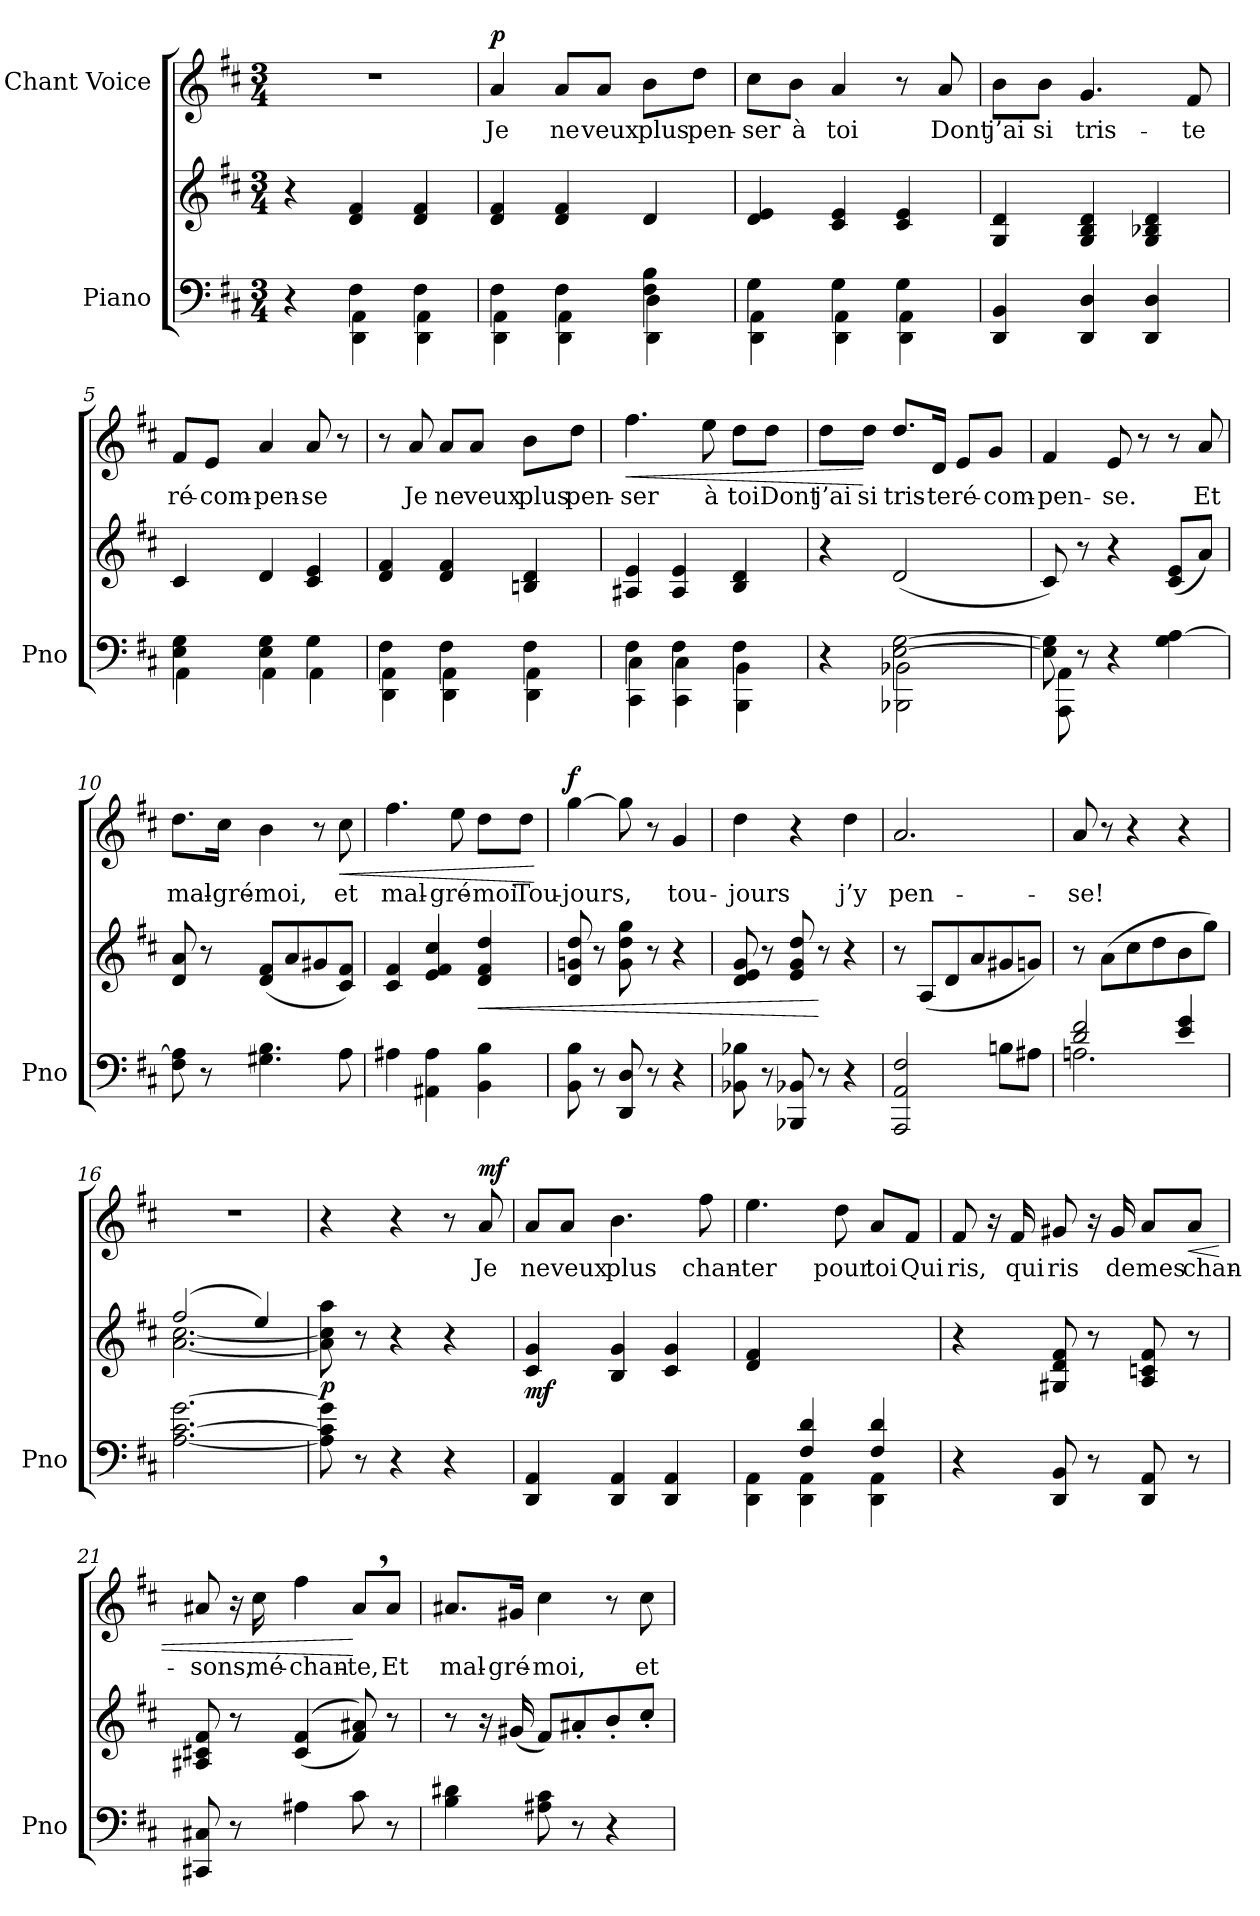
**kern	**kern	**dynam	**kern	**text	**dynam
*part2	*part2	*part2	*part1	*part1	*part1
*staff3	*staff2	*staff2/3	*staff1	*staff1	*staff1
*I"Piano	*	*	*I"Chant Voice	*	*
*I'Pno	*	*	*	*	*
*clefF4	*clefG2	*	*clefG2	*	*
*k[f#c#]	*k[f#c#]	*	*k[f#c#]	*	*
*M3/4	*M3/4	*	*M3/4	*	*
=1	=1	=1	=1	=1	=1
*^	*	*	*	*	*
4ryy	4r	4r	.	2.r	.	.
4F#\	4DD\ 4AA\	4d/ 4f#/	.	.	.	.
4F#\	4DD\ 4AA\	4d/ 4f#/	.	.	.	.
=2	=2	=2	=2	=2	=2	=2
!	!	!	!	!	!LO:LY:b	!LO:DY:a
4F#\	4DD\ 4AA\	4d/ 4f#/	.	4a/	Je	p
!	!	!	!	!	!LO:LY:b	!
4F#\	4DD\ 4AA\	4d/ 4f#/	.	8a/L	ne	.
!	!	!	!	!	!LO:LY:b	!
.	.	.	.	8a/J	veux	.
!	!	!	!	!	!LO:LY:b	!
4F#\ 4B\	4DD\ 4D\	4d/	.	8b\L	plus	.
!	!	!	!	!	!LO:LY:b	!
.	.	.	.	8dd\J	pen-	.
=3	=3	=3	=3	=3	=3	=3
!	!	!	!	!	!LO:LY:b	!
4G\	4DD\ 4AA\	4d/ 4e/	.	8cc#\L	-ser	.
!	!	!	!	!	!LO:LY:b	!
.	.	.	.	8b\J	à	.
!	!	!	!	!	!LO:LY:b	!
4G\	4DD\ 4AA\	4c#/ 4e/	.	4a/	toi	.
4G\	4DD\ 4AA\	4c#/ 4e/	.	8r	.	.
!	!	!	!	!	!LO:LY:b	!
.	.	.	.	8a/	Dont	.
*v	*v	*	*	*	*	*
=4	=4	=4	=4	=4	=4
!	!	!	!	!LO:LY:b	!
4DD/ 4BB/	4G/ 4d/	.	8b\L	j’ai	.
!	!	!	!	!LO:LY:b	!
.	.	.	8b\J	si	.
!	!	!	!	!LO:LY:b	!
4DD/ 4D/	4G/ 4B/ 4d/	.	4.g/	tris-	.
4DD/ 4D/	4G/ 4B-X/ 4d/	.	.	.	.
!	!	!	!	!LO:LY:b	!
.	.	.	8f#/	-te	.
=5	=5	=5	=5	=5	=5
*^	*	*	*	*	*
!	!	!	!	!	!LO:LY:b	!
4E\ 4G\	4AA\	4c#/	.	8f#/L	ré-	.
!	!	!	!	!	!LO:LY:b	!
.	.	.	.	8e/J	-com-	.
!	!	!	!	!	!LO:LY:b	!
4E\ 4G\	4AA\	4d/	.	4a/	-pen-	.
!	!	!	!	!	!LO:LY:b	!
4G\	4AA\	4c#/ 4e/	.	8a/	-se	.
.	.	.	.	8r	.	.
!!LO:LB:g=z
=6	=6	=6	=6	=6	=6	=6
4F#\	4DD\ 4AA\	4d/ 4f#/	.	8r	.	.
!	!	!	!	!	!LO:LY:b	!
.	.	.	.	8a/	Je	.
!	!	!	!	!	!LO:LY:b	!
4F#\	4DD\ 4AA\	4d/ 4f#/	.	8a/L	ne	.
!	!	!	!	!	!LO:LY:b	!
.	.	.	.	8a/J	veux	.
!	!	!	!	!	!LO:LY:b	!
4F#\	4DD\ 4AA\	4Bn/ 4d/	.	8b\L	plus	.
!	!	!	!	!	!LO:LY:b	!
.	.	.	.	8dd\J	pen-	.
=7	=7	=7	=7	=7	=7	=7
!	!	!	!	!	!LO:LY:b	!LO:HP:b
4F#\	4CC#\ 4C#\	4A#X/ 4e/	.	4.ff#\	-ser	<
4F#\	4CC#\ 4C#\	4A#/ 4e/	.	.	.	.
!	!	!	!	!	!LO:LY:b	!
.	.	.	.	8ee\	à	.
!	!	!	!	!	!LO:LY:b	!
4F#\	4BBB\ 4BB\	4B/ 4d/	.	8dd\L	toi	.
!	!	!	!	!	!LO:LY:b	!
.	.	.	.	8dd\J	Dont	.
=8	=8	=8	=8	=8	=8	=8
*	*	*^	*	*	*	*
!	!	!	!	!	!	!LO:LY:b	!
4ryy	4r	4r	4ryy	.	8dd\L	j’ai	.
!	!	!	!	!	!	!LO:LY:b	!
.	.	.	.	.	8dd\J	si	[
!	!	!	!	!	!	!LO:LY:b	!
[2E\ [2G\	2BBB-X\ 2BB-X\	(2d/	2ryy	.	8.dd/L	tris-	.
!	!	!	!	!	!	!LO:LY:b	!
.	.	.	.	.	16d/Jk	-te	.
!	!	!	!	!	!	!LO:LY:b	!
.	.	.	.	.	8e/L	ré-	.
!	!	!	!	!	!	!LO:LY:b	!
.	.	.	.	.	8g/J	-com-	.
=9	=9	=9	=9	=9	=9	=9	=9
!	!	!	!	!	!	!LO:LY:b	!
8E\] 8G\]	8AAA\ 8AA\	8c#/)	8ryy	.	4f#/	-pen-	.
2ryy	8r	8r	8ryy	.	.	.	.
!	!	!	!	!	!	!LO:LY:b	!
.	4r	4r	4ryy	.	8e/	-se.	.
.	.	.	.	.	8r	.	.
.	4G\ [4A\	(<8c#/ 8e/L	4ryy	.	8r	.	.
!	!	!	!	!	!	!LO:LY:b	!
8ryy	.	8a/J)	.	.	8a/	Et	.
*v	*v	*	*	*	*	*	*
*	*v	*v	*	*	*	*
!!LO:LB:g=z
=10	=10	=10	=10	=10	=10
!	!	!	!	!LO:LY:b	!
8F#\ 8A\]	8d/ 8a/	.	8.dd\L	mal-	.
8r	8r	.	.	.	.
!	!	!	!	!LO:LY:b	!
.	.	.	16cc#\Jk	-gré-	.
!	!	!	!	!LO:LY:b	!
4.G#X\ 4.B\	(8d/ 8f#/L	.	4b\	-moi,	.
.	8a/	.	.	.	.
.	8g#X/	.	8r	.	.
!	!	!	!	!LO:LY:b	!LO:HP:b
8A\	8c#/ 8f#/J)	.	8cc#\	et	<
=11	=11	=11	=11	=11	=11
!	!	!	!	!LO:LY:b	!
4A#X\	4c#/ 4f#/	.	4.ff#\	mal-	.
4AA#X\ 4A#\	4e/ 4f#/ 4cc#/	.	.	.	.
!	!	!	!	!LO:LY:b	!
.	.	.	8ee\	-gré-	.
!	!	!LO:HP:b	!	!LO:LY:b	!
4BB\ 4B\	4d/ 4f#/ 4dd/	<	8dd\L	-moi	.
!	!	!	!	!LO:LY:b	!
.	.	.	8dd\J	Tou-	.
.	.	.	.	.	[
=12	=12	=12	=12	=12	=12
!	!	!	!	!LO:LY:b	!LO:DY:a
8BB\ 8B\	8d/ 8gn/ 8dd/	.	[4gg\	-jours,	f
8r	8r	.	.	.	.
8DD/ 8D/	8g\ 8dd\ 8gg\	.	8gg\]	.	.
8r	8r	.	8r	.	.
!	!	!	!	!LO:LY:b	!
4r	4r	.	4g/	tou-	.
=13	=13	=13	=13	=13	=13
!	!	!	!	!LO:LY:b	!
8BB-X\ 8B-X\	8d/ 8e/ 8g/	.	4dd\	-jours	.
8r	8r	.	.	.	.
8BBB-X/ 8BB-X/	8e/ 8g/ 8dd/	.	4r	.	.
8r	8r	[	.	.	.
!	!	!	!	!LO:LY:b	!
4r	4r	.	4dd\	j’y	.
=14	=14	=14	=14	=14	=14
!	!	!	!	!LO:LY:b	!
2AAA/ 2AA/ 2F#/	8r	.	2.a/	pen-	.
.	(8A/L	.	.	.	.
.	8d/	.	.	.	.
.	8a/	.	.	.	.
8Bn\L	8g#X/	.	.	.	.
8A#X\J	8gn/J)	.	.	.	.
!!LO:LB:g=z
=15	=15	=15	=15	=15	=15
*^	*	*	*	*	*
!	!	!	!	!	!LO:LY:b	!
2d/ 2f#/	2.An\	8r	.	8a/	-se!	.
.	.	(8a\L	.	8r	.	.
.	.	8cc#\	.	4r	.	.
.	.	8dd\	.	.	.	.
4e/ 4g/	.	8b\	.	4r	.	.
.	.	8gg\J)	.	.	.	.
*v	*v	*	*	*	*	*
=16	=16	=16	=16	=16	=16
*	*^	*	*	*	*
[2.A\ [2.c#\ [2.g\	(2ff#/	[2.a\ [2.cc#\	.	2.r	.	.
.	4ee/)	.	.	.	.	.
*	*v	*v	*	*	*	*
=17	=17	=17	=17	=17	=17
!	!	!LO:DY:b	!	!	!
8A\] 8c#\] 8g\]	8a\] 8cc#\] 8aa\	p	4r	.	.
8r	8r	.	.	.	.
4r	4r	.	4r	.	.
4r	4r	.	8r	.	.
!	!	!	!	!LO:LY:b	!LO:DY:a
.	.	.	8a/	Je	mf
=18	=18	=18	=18	=18	=18
!	!	!LO:DY:b	!	!LO:LY:b	!
4DD/ 4AA/	4c#/ 4g/	mf	8a/L	ne	.
!	!	!	!	!LO:LY:b	!
.	.	.	8a/J	veux	.
!	!	!	!	!LO:LY:b	!
4DD/ 4AA/	4B/ 4g/	.	4.b\	plus	.
4DD/ 4AA/	4c#/ 4g/	.	.	.	.
!	!	!	!	!LO:LY:b	!
.	.	.	8ff#\	chan-	.
=19	=19	=19	=19	=19	=19
*^	*	*	*	*	*
!	!	!	!	!	!LO:LY:b	!
4ryy	4DD\ 4AA\	4d/ 4f#/	.	4.ee\	-ter	.
4F#/ 4d/	4DD\ 4AA\	2ryy	.	.	.	.
!	!	!	!	!	!LO:LY:b	!
.	.	.	.	8dd\	pour	.
!	!	!	!	!	!LO:LY:b	!
4F#/ 4d/	4DD\ 4AA\	.	.	8a/L	toi	.
!	!	!	!	!	!LO:LY:b	!
.	.	.	.	8f#/J	Qui	.
*v	*v	*	*	*	*	*
!!LO:PB:g=z
=20	=20	=20	=20	=20	=20
!	!	!	!	!LO:LY:b	!
4r	4r	.	8f#/	ris,	.
.	.	.	16r	.	.
!	!	!	!	!LO:LY:b	!
.	.	.	16f#/	qui	.
!	!	!	!	!LO:LY:b	!
8DD/ 8BB/	8G#X/ 8d/ 8f#/	.	8g#X/	ris	.
8r	8r	.	16r	.	.
!	!	!	!	!LO:LY:b	!
.	.	.	16g#/	de	.
!	!	!	!	!LO:LY:b	!
8DD/ 8AA/	8A/ 8cn/ 8f#/	.	8a/L	mes	.
!	!	!	!	!LO:LY:b	!LO:HP:b
8r	8r	.	8a/J	chan-	<
=21	=21	=21	=21	=21	=21
!	!	!	!	!LO:LY:b	!
8CC#X/ 8C#X/	8A#X/ 8c#X/ 8f#/	.	8a#X/	-sons,	.
8r	8r	.	16r	.	.
!	!	!	!	!LO:LY:b	!
.	.	.	16cc#\	mé-	.
!	!	!	!	!LO:LY:b	!
4A#X\	((>4c#/ 4f#/	.	4ff#\	-chan-	.
!	!	!	!	!LO:LY:b	!
8c#\	8f#/ 8a#X/))	.	8a#,/L	-te,	[
!	!	!	!	!LO:LY:b	!
8r	8r	.	8a#/J	Et	.
=22	=22	=22	=22	=22	=22
!	!	!	!	!LO:LY:b	!
4B\ 4d#X\	8r	.	8.a#X/L	mal-	.
.	16r	.	.	.	.
!	!	!	!	!LO:LY:b	!
.	(16g#X/	.	16g#X/Jk	-gré-	.
!	!	!	!	!LO:LY:b	!
8A#X\ 8c#\	8f#/L)	.	4cc#\	-moi,	.
8r	8a#X'/	.	.	.	.
4r	8b'/	.	8r	.	.
!	!	!	!	!LO:LY:b	!
.	8cc#'/J	.	8cc#\	et	.
=	=	=	=	=	=
*-	*-	*-	*-	*-	*-
